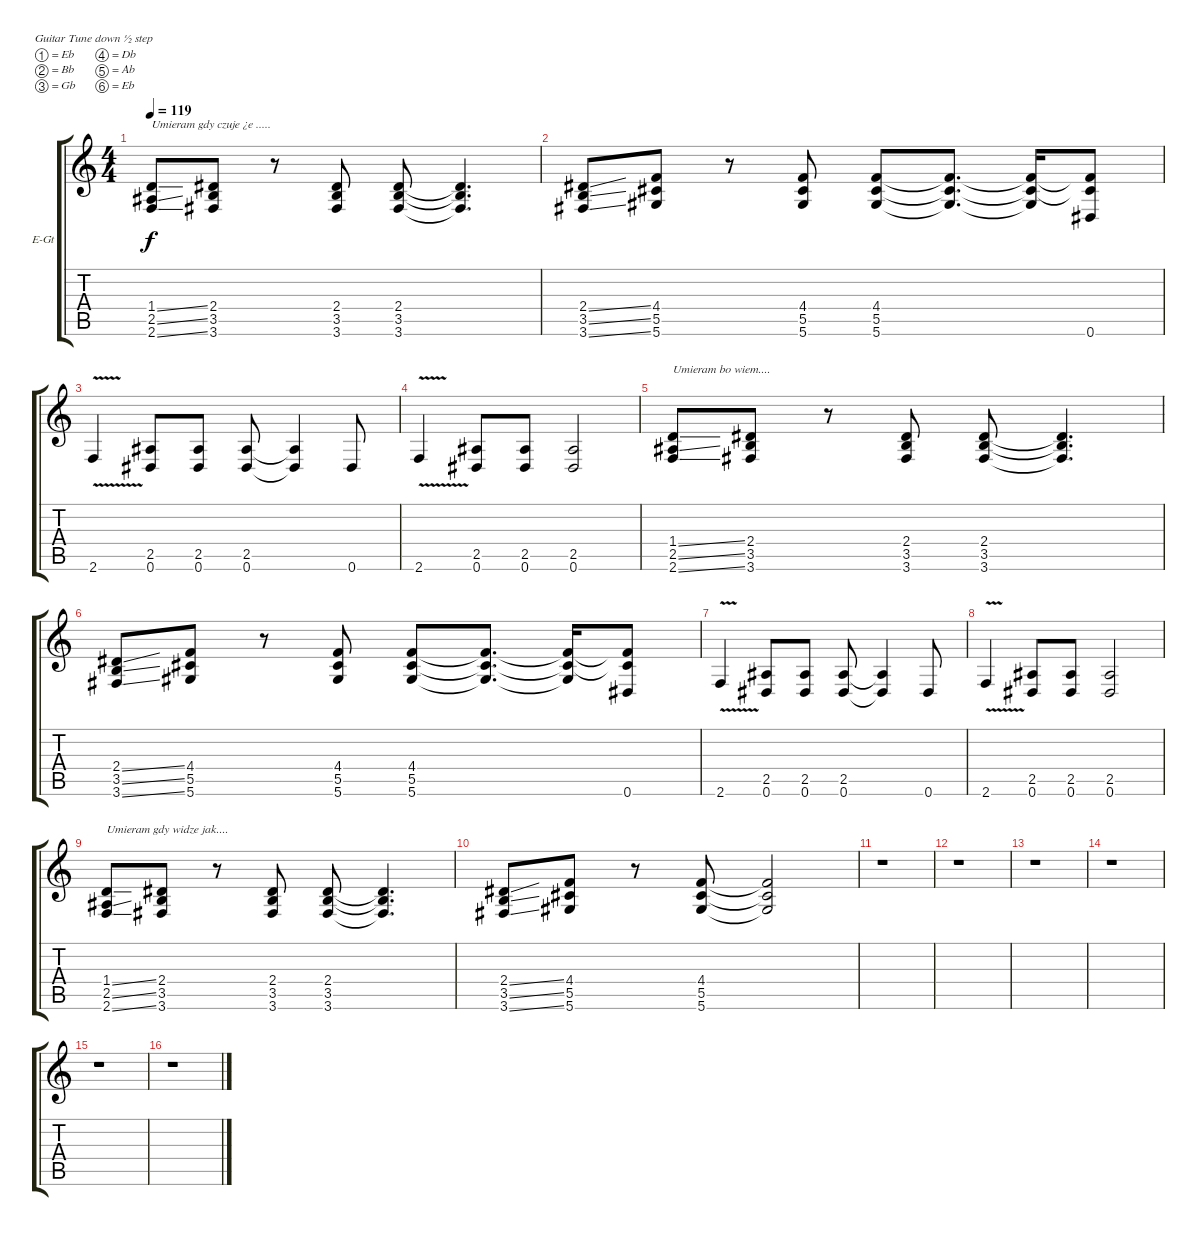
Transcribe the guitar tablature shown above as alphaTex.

\bracketExtendMode groupsimilarinstruments
\firstSystemTrackNameOrientation horizontal
\otherSystemsTrackNameOrientation horizontal
\track ("Guitar 3 Distortion " "E-Gt") {instrument distortionguitar}
\staff {score tabs}
\tuning (Eb4 Bb3 Gb3 Db3 Ab2 Eb2)
\ts (4 4)
\tempo 119
\clef g2
\ks c
(1.4{ss} 2.5{ss} 2.6{ss}).8{txt "Umieram gdy czuje ¿e ....." dy f} (2.4 3.5 3.6).8 r.8 (2.4 3.5 3.6).8 (2.4 3.5 3.6).8 (2.4{t} 3.5{t} 3.6{t}).4{d} |
(2.4{ss} 3.5{ss} 3.6{ss}).8 (4.4 5.5 5.6).8 r.8 (4.4 5.5 5.6).8 (4.4 5.5 5.6).8 (4.4{t} 5.5{t} 5.6{t}).8{d} (4.4{t} 5.5{t} 5.6{t}).16 (4.4{t} 5.5{t} 0.6).8 |
2.6{v}.4 (2.5 0.6).8 (2.5 0.6).8 (2.5 0.6).8 (2.5{t} 0.6{t}).4 0.6.8 |
2.6{v}.4 (2.5 0.6).8 (2.5 0.6).8 (2.5 0.6).2 |
(1.4{ss} 2.5{ss} 2.6{ss}).8{txt "Umieram bo wiem...."} (2.4 3.5 3.6).8 r.8 (2.4 3.5 3.6).8 (2.4 3.5 3.6).8 (2.4{t} 3.5{t} 3.6{t}).4{d} |
(2.4{ss} 3.5{ss} 3.6{ss}).8 (4.4 5.5 5.6).8 r.8 (4.4 5.5 5.6).8 (4.4 5.5 5.6).8 (4.4{t} 5.5{t} 5.6{t}).8{d} (4.4{t} 5.5{t} 5.6{t}).16 (4.4{t} 5.5{t} 0.6).8 |
2.6{v}.4 (2.5 0.6).8 (2.5 0.6).8 (2.5 0.6).8 (2.5{t} 0.6{t}).4 0.6.8 |
2.6{v}.4 (2.5 0.6).8 (2.5 0.6).8 (2.5 0.6).2 |
(1.4{ss} 2.5{ss} 2.6{ss}).8{txt "Umieram gdy widze jak...."} (2.4 3.5 3.6).8 r.8 (2.4 3.5 3.6).8 (2.4 3.5 3.6).8 (2.4{t} 3.5{t} 3.6{t}).4{d} |
(2.4{ss} 3.5{ss} 3.6{ss}).8 (4.4 5.5 5.6).8 r.8 (4.4 5.5 5.6).8 (4.4{t} 5.5{t} 5.6{t}).2 |
r.1 |
r.1 |
r.1 |
r.1 |
r.1 |
r.1
